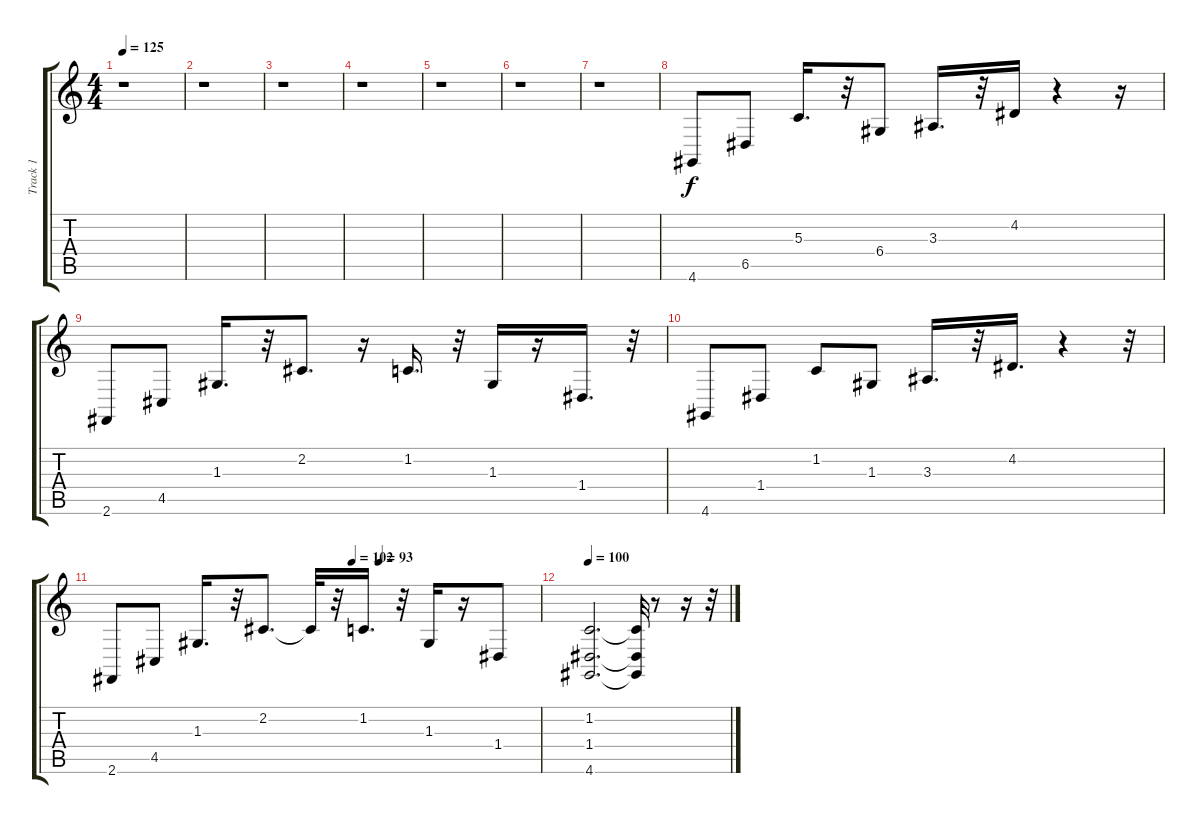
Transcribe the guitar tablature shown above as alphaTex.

\track ("Track 1" "Track 1") {instrument fx1rain}
\staff {score tabs}
\tuning (E4 B3 G3 D3 A2 E2) {hide}
\ts (4 4)
\tempo 125
\clef g2
\ks c
r.1{dy f} |
r.1 |
r.1 |
r.1 |
r.1 |
r.1 |
r.1 |
4.6.8 6.5.8 5.3.16{d} r.32 6.4.8 3.3.16{d} r.32 4.2.16 r.4 r.16 |
2.6.8 4.5.8 1.3.16{d} r.32 2.2.8{d} r.16 1.2.16{d} r.32 1.3.16 r.16 1.4.16{d} r.32 |
4.6.8 1.4.8 1.2.8 1.3.8 3.3.16{d} r.32 4.2.16{d} r.4 r.32 |
\tempo (102 0.5625)
\tempo (93 0.625)
2.6.8 4.5.8 1.3.16{d} r.32 2.2.8{d} 2.2{t}.32 r.32 1.2.16{d} r.32 1.3.16 r.16 1.4.8 |
\tempo 100
(1.2 1.4 4.6).2{d} (1.2{t} 1.4{t} 4.6{t}).32 r.8 r.16 r.32
